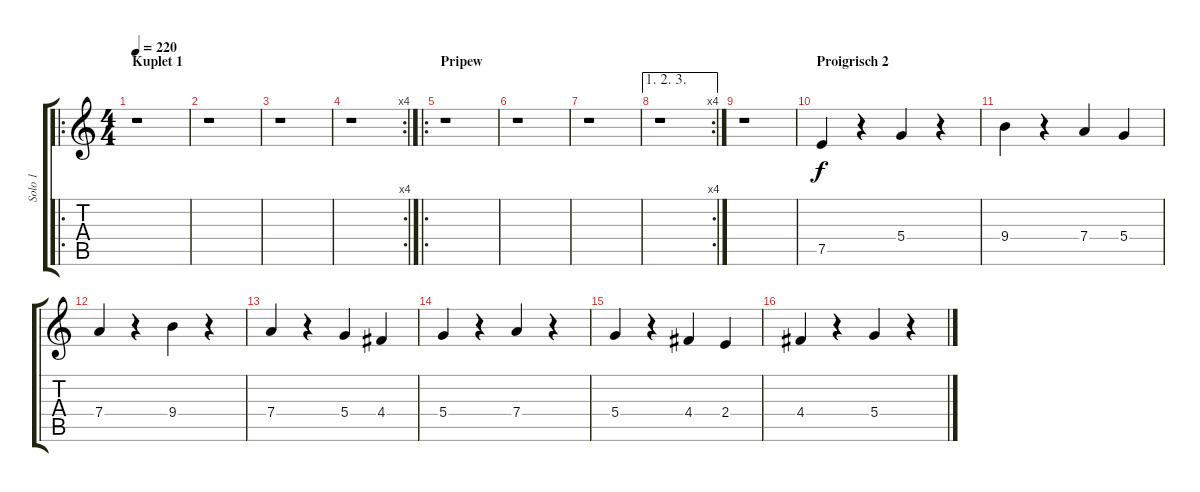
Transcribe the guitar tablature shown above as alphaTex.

\track ("Solo 1" "Solo 1") {instrument electricguitarclean}
\staff {score tabs}
\tuning (E4 B3 G3 D3 A2 E2) {hide}
\ro
\ts (4 4)
\section ("" "Kuplet 1")
\tempo 220
\clef g2
\ks c
r.1{dy f} |
r.1 |
r.1 |
\rc 4
r.1 |
\ro
\section ("" "Pripew")
r.1 |
r.1 |
r.1 |
\ae (1 2 3)
\rc 4
r.1 |
r.1 |
\section ("" "Proigrisch 2")
7.5.4 r.4 5.4.4 r.4 |
9.4.4 r.4 7.4.4 5.4.4 |
7.4.4 r.4 9.4.4 r.4 |
7.4.4 r.4 5.4.4 4.4.4 |
5.4.4 r.4 7.4.4 r.4 |
5.4.4 r.4 4.4.4 2.4.4 |
4.4.4 r.4 5.4.4 r.4
